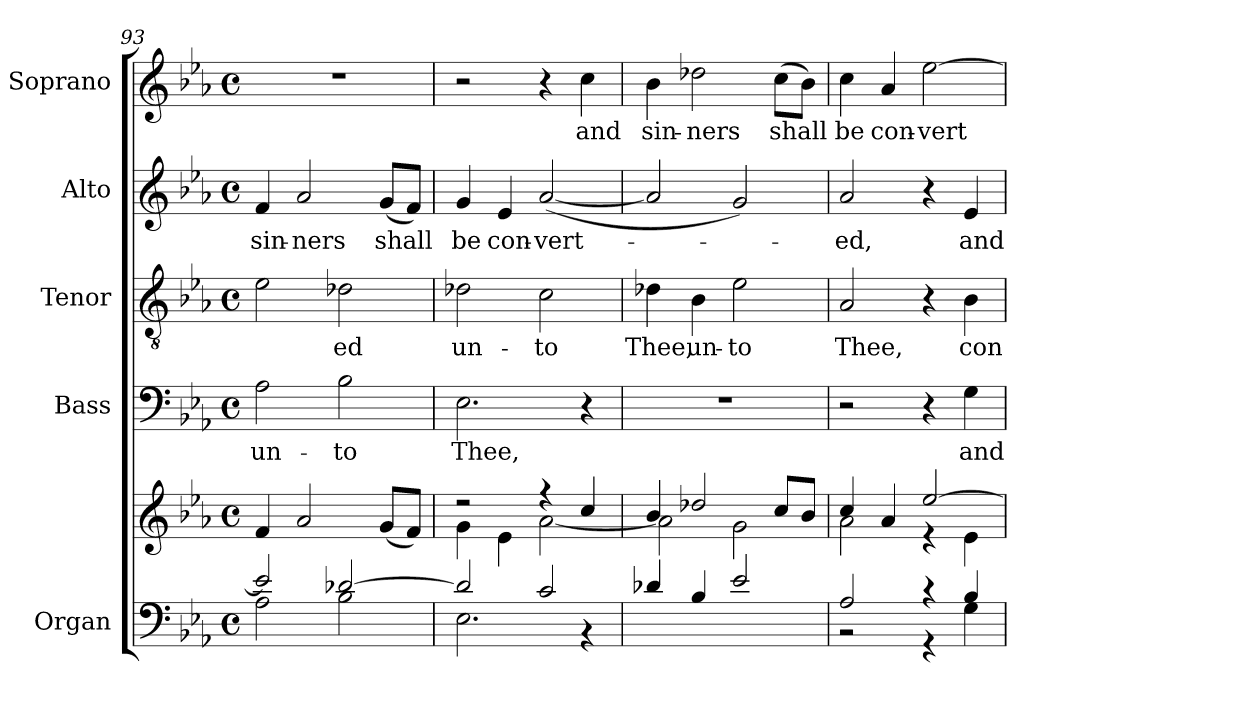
**kern	**kern	**kern	**text	**kern	**text	**kern	**text	**kern	**text
*part5	*part5	*part4	*part4	*part3	*part3	*part2	*part2	*part1	*part1
*staff6	*staff5	*staff4	*staff4	*staff3	*staff3	*staff2	*staff2	*staff1	*staff1
*I"Organ	*	*I"Bass	*	*I"Tenor	*	*I"Alto	*	*I"Soprano	*
*I'Org.	*	*I'B.	*	*I'T.	*	*I'A.	*	*I'S.	*
*clefF4	*clefG2	*clefF4	*	*clefGv2	*	*clefG2	*	*clefG2	*
*	*	*	*	*ITrd7c12	*	*	*	*	*
*k[b-e-a-]	*k[b-e-a-]	*k[b-e-a-]	*	*k[b-e-a-]	*	*k[b-e-a-]	*	*k[b-e-a-]	*
*E-:	*E-:	*E-:	*	*E-:	*	*E-:	*	*E-:	*
*M4/4	*M4/4	*M4/4	*	*M4/4	*	*M4/4	*	*M4/4	*
*met(c)	*met(c)	*met(c)	*	*met(c)	*	*met(c)	*	*met(c)	*
=93	=93	=93	=93	=93	=93	=93	=93	=93	=93
*^	*	*	*	*	*	*	*	*	*
!	!	!	!	!LO:LY:b:color=#000000	!	!	!	!	!	!
!	!	!	!	!	!	!	!	!LO:LY:b:color=#000000	!	!
2e-i/]	2A-i\	4fi/	2A-i\	un-	2E-i\	.	4fi/	sin-	1r	.
!	!	!	!	!	!	!	!	!LO:LY:b:color=#000000	!	!
.	.	2a-i/	.	.	.	.	2a-i/	-ners	.	.
!	!	!	!	!LO:LY:b:color=#000000	!	!	!	!	!	!
!	!	!	!	!	!	!LO:LY:b:color=#000000	!	!	!	!
[>2d-Xi/	2B-i\	.	2B-i\	-to	2D-Xi\	-ed	.	.	.	.
!	!	!	!	!	!	!	!	!LO:LY:b:color=#000000	!	!
.	.	(8gi/L	.	.	.	.	(8gi/L	shall	.	.
.	.	8fi/J)	.	.	.	.	8fi/J)	.	.	.
=94	=94	=94	=94	=94	=94	=94	=94	=94	=94	=94
*	*	*^	*	*	*	*	*	*	*	*
!	!	!	!	!	!LO:LY:b:color=#000000	!	!	!	!	!	!
!	!	!	!	!	!	!	!LO:LY:b:color=#000000	!	!	!	!
!	!	!	!	!	!	!	!	!	!LO:LY:b:color=#000000	!	!
2d-i/]	2.E-i\	2r	4gi\	2.E-i\	Thee,	2D-Xi\	un-	4gi/	be	2r	.
!	!	!	!	!	!	!	!	!	!LO:LY:b:color=#000000	!	!
.	.	.	4e-i\	.	.	.	.	4e-i/	con-	.	.
!	!	!	!	!	!	!	!LO:LY:b:color=#000000	!	!	!	!
!	!	!	!	!	!	!	!	!	!LO:LY:b:color=#000000	!	!
2ci/	.	4r	[<2a-i\	.	.	2Ci\	-to	([<2a-i/	-vert-	4r	.
!	!	!	!	!	!	!	!	!	!	!	!LO:LY:b:color=#000000
.	4r	4cci/	.	4r	.	.	.	.	.	4cci\	and
*v	*v	*	*	*	*	*	*	*	*	*	*
!!LO:LB:g=z
=95	=95	=95	=95	=95	=95	=95	=95	=95	=95	=95
*^	*	*	*	*	*	*	*	*	*	*
!	!	!	!	!	!	!	!LO:LY:b:color=#000000	!	!	!	!
*v	*v	*	*	*	*	*	*	*	*	*	*
*^	*	*	*	*	*	*	*	*	*	*
!	!	!	!	!	!	!	!	!	!	!	!LO:LY:b:color=#000000
*v	*v	*	*	*	*	*	*	*	*	*	*
4d-Xi/	4b-i/	2a-i\]	1r	.	4D-Xi\	Thee,	2a-i/]	.	4b-i\	sin-
!	!	!	!	!	!	!LO:LY:b:color=#000000	!	!	!	!
!	!	!	!	!	!	!	!	!	!	!LO:LY:b:color=#000000
4B-i/	2dd-Xi/	.	.	.	4BB-i\	un-	.	.	2dd-Xi\	-ners
!	!	!	!	!	!	!LO:LY:b:color=#000000	!	!	!	!
2e-i/	.	2gi\	.	.	2E-i\	-to	2gi/)	.	.	.
!	!	!	!	!	!	!	!	!	!	!LO:LY:b:color=#000000
.	8cci/L	.	.	.	.	.	.	.	(8cci\L	shall
.	8b-i/J	.	.	.	.	.	.	.	8b-i\J)	.
=96	=96	=96	=96	=96	=96	=96	=96	=96	=96	=96
*^	*	*	*	*	*	*	*	*	*	*
!	!	!	!	!	!	!	!LO:LY:b:color=#000000	!	!	!	!
!	!	!	!	!	!	!	!	!	!LO:LY:b:color=#000000	!	!
!	!	!	!	!	!	!	!	!	!	!	!LO:LY:b:color=#000000
2A-i/	2r	4cci/	2a-i\	2r	.	2AA-i/	Thee,	2a-i/	-ed,	4cci\	be
!	!	!	!	!	!	!	!	!	!	!	!LO:LY:b:color=#000000
.	.	4a-i/	.	.	.	.	.	.	.	4a-i/	con-
!	!	!	!	!	!	!	!	!	!	!	!LO:LY:b:color=#000000
4r	4r	[>2ee-i/	4r	4r	.	4r	.	4r	.	[>2ee-i\	-vert-
!	!	!	!	!	!LO:LY:b:color=#000000	!	!	!	!	!	!
!	!	!	!	!	!	!	!LO:LY:b:color=#000000	!	!	!	!
!	!	!	!	!	!	!	!	!	!LO:LY:b:color=#000000	!	!
4B-i/	4Gi\	.	4e-i\	4Gi\	and	4BB-i\	con-	4e-i/	and	.	.
*v	*v	*	*	*	*	*	*	*	*	*	*
*	*v	*v	*	*	*	*	*	*	*	*
=	=	=	=	=	=	=	=	=	=
*-	*-	*-	*-	*-	*-	*-	*-	*-	*-
